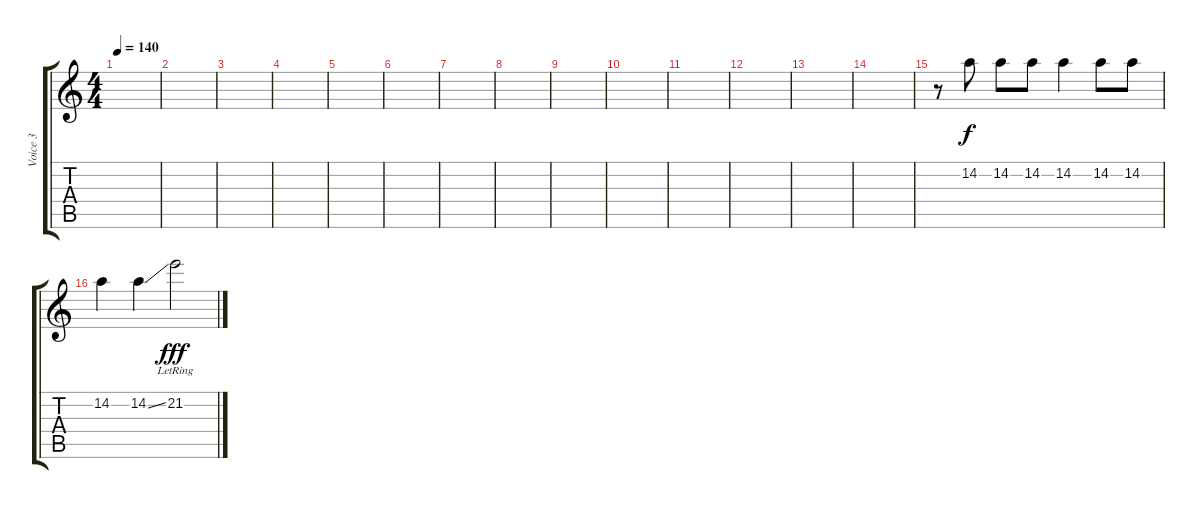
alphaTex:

\track ("Voice 3" "Voice 3") {instrument electricbasspick}
\staff {score tabs}
\tuning (C4 G3 D3 A2 E3 B1) {hide}
\ts (4 4)
\tempo 140
\clef g2
\ks c
|
|
|
|
|
|
|
|
|
|
|
|
|
|
r.8 14.2.8 14.2.8 14.2.8 14.2.4 14.2.8 14.2.8 |
14.2.4 14.2{ss}.4 21.2{lr}.2{dy fff}
